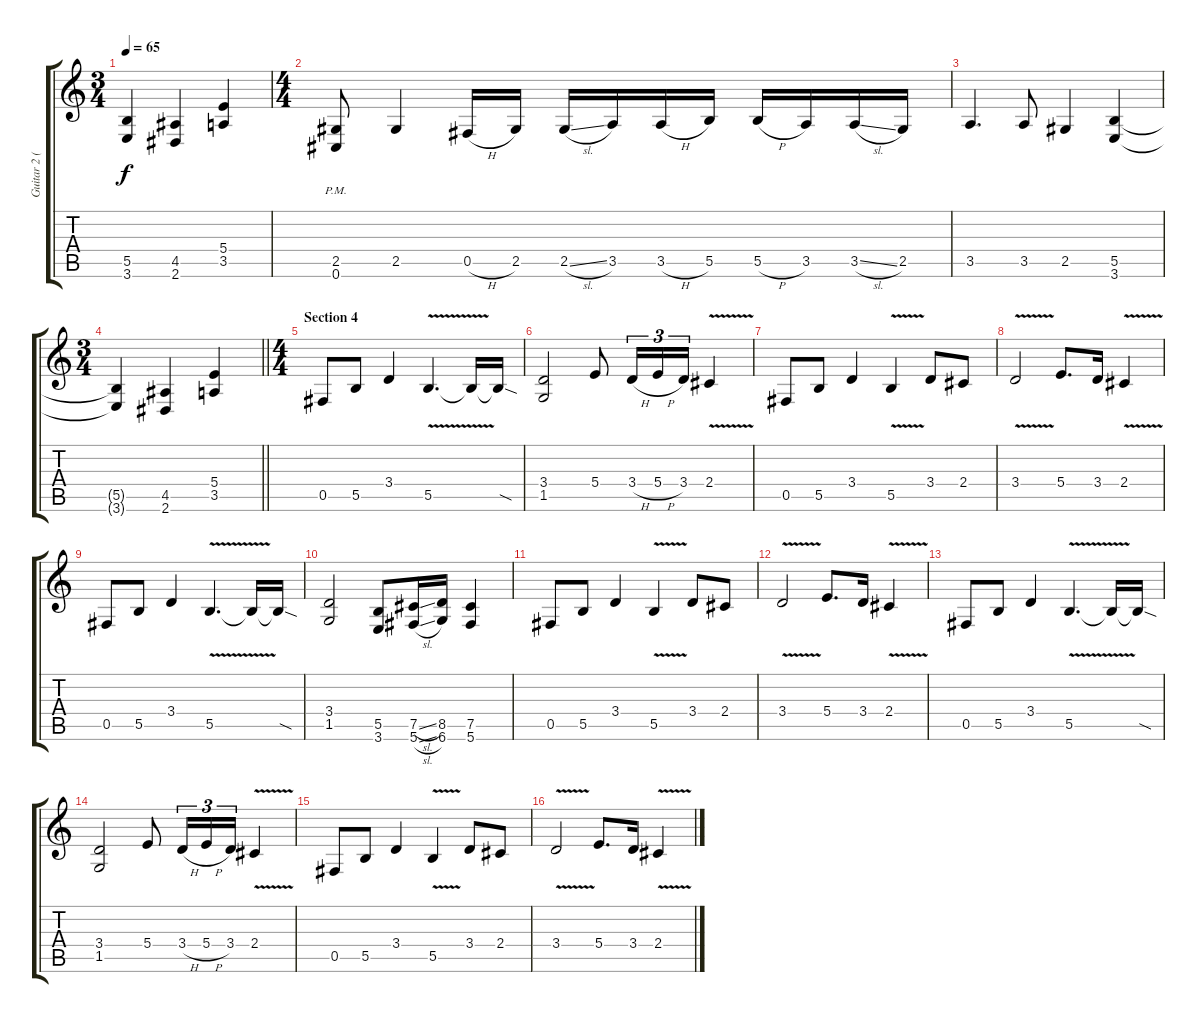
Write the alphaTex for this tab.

\track ("Guitar 2 (Distortion)" "Guitar 2 (") {instrument distortionguitar}
\staff {score tabs}
\tuning (Db4 Ab3 E3 B2 Gb2 Db2) {hide}
\ts (3 4)
\tempo 65
\clef g2
\ks c
(5.5{t} 3.6{t}).4{dy f} (4.5 2.6).4 (5.4 3.5).4 |
\ts (4 4)
(2.5{pm} 0.6{pm}).8 2.5.4 0.5{h}.16 2.5.16 2.5{sl}.16 3.5.16 3.5{h}.16 5.5.16 5.5{h}.16 3.5.16 3.5{sl}.16 2.5.16 |
3.5.4{d} 3.5.8 2.5.4 (5.5 3.6).4 |
\ts (3 4)
\barLineRight lightlight
(5.5{t} 3.6{t}).4 (4.5 2.6).4 (5.4 3.5).4 |
\ts (4 4)
\section ("" "Section 4")
0.5.8 5.5.8 3.4.4 5.5{v}.4{d} 5.5{t}.16 5.5{sod t}.16 |
(3.4 1.5).2 5.4.8 3.4{h}.16{tu (3 2)} 5.4{h}.16{tu (3 2)} 3.4.16{tu (3 2)} 2.4{v}.4 |
0.5.8 5.5.8 3.4.4 5.5{v}.4 3.4.8 2.4.8 |
3.4{v}.2 5.4.8{d} 3.4.16 2.4{v}.4 |
0.5.8 5.5.8 3.4.4 5.5{v}.4{d} 5.5{t}.16 5.5{sod t}.16 |
(3.4 1.5).2 (5.5 3.6).8 (7.5{sl} 5.6{sl}).16 (8.5 6.6).16 (7.5 5.6).4 |
0.5.8 5.5.8 3.4.4 5.5{v}.4 3.4.8 2.4.8 |
3.4{v}.2 5.4.8{d} 3.4.16 2.4{v}.4 |
0.5.8 5.5.8 3.4.4 5.5{v}.4{d} 5.5{t}.16 5.5{sod t}.16 |
(3.4 1.5).2 5.4.8 3.4{h}.16{tu (3 2)} 5.4{h}.16{tu (3 2)} 3.4.16{tu (3 2)} 2.4{v}.4 |
0.5.8 5.5.8 3.4.4 5.5{v}.4 3.4.8 2.4.8 |
3.4{v}.2 5.4.8{d} 3.4.16 2.4{v}.4
